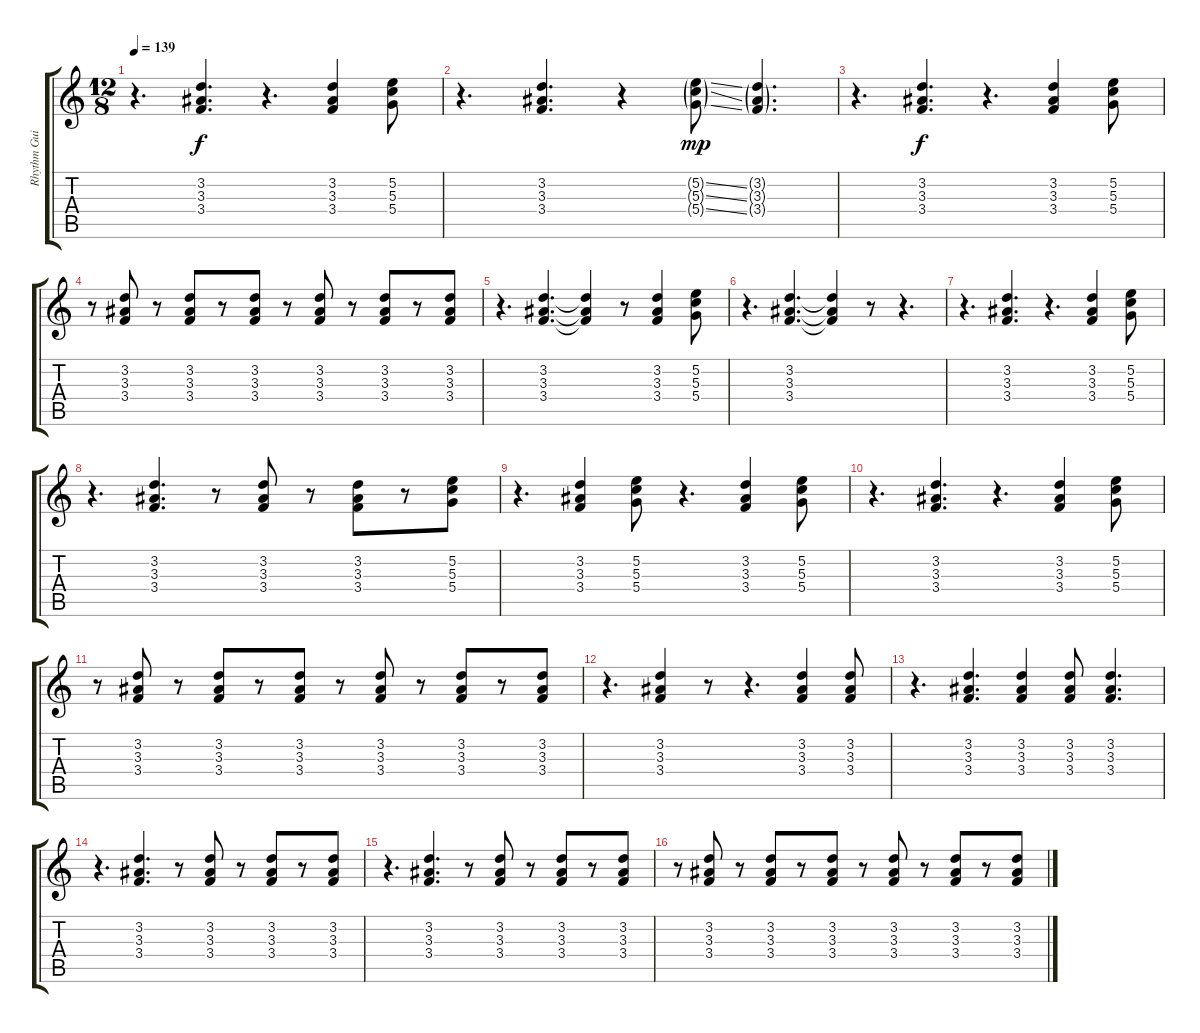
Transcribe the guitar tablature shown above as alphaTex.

\track ("Rhythm Guitar II (David Gilmour" "Rhythm Gui") {instrument electricguitarclean}
\staff {score tabs}
\tuning (E4 B3 G3 D3 A2 E2) {hide}
\ts (12 8)
\tempo 139
\clef g2
\ks c
r.4{d dy f volume 5} (3.2 3.3 3.4).4{d} r.4{d} (3.2 3.3 3.4).4 (5.2 5.3 5.4).8 |
r.4{d} (3.2 3.3 3.4).4{d} r.4 (5.2{ss g} 5.3{ss g} 5.4{ss g}).8{dy mp} (3.2{g} 3.3{g} 3.4{g}).4{d} |
r.4{d} (3.2 3.3 3.4).4{d dy f} r.4{d} (3.2 3.3 3.4).4 (5.2 5.3 5.4).8 |
r.8 (3.2 3.3 3.4).8 r.8 (3.2 3.3 3.4).8 r.8 (3.2 3.3 3.4).8 r.8 (3.2 3.3 3.4).8 r.8 (3.2 3.3 3.4).8 r.8 (3.2 3.3 3.4).8 |
r.4{d} (3.2 3.3 3.4).4{d} (3.2{t} 3.3{t} 3.4{t}).4 r.8 (3.2 3.3 3.4).4 (5.2 5.3 5.4).8 |
r.4{d} (3.2 3.3 3.4).4{d} (3.2{t} 3.3{t} 3.4{t}).4 r.8 r.4{d} |
r.4{d} (3.2 3.3 3.4).4{d} r.4{d} (3.2 3.3 3.4).4 (5.2 5.3 5.4).8 |
r.4{d} (3.2 3.3 3.4).4{d} r.8 (3.2 3.3 3.4).8 r.8 (3.2 3.3 3.4).8 r.8 (5.2 5.3 5.4).8 |
r.4{d} (3.2 3.3 3.4).4 (5.2 5.3 5.4).8 r.4{d} (3.2 3.3 3.4).4 (5.2 5.3 5.4).8 |
r.4{d} (3.2 3.3 3.4).4{d} r.4{d} (3.2 3.3 3.4).4 (5.2 5.3 5.4).8 |
r.8 (3.2 3.3 3.4).8 r.8 (3.2 3.3 3.4).8 r.8 (3.2 3.3 3.4).8 r.8 (3.2 3.3 3.4).8 r.8 (3.2 3.3 3.4).8 r.8 (3.2 3.3 3.4).8 |
r.4{d} (3.2 3.3 3.4).4 r.8 r.4{d} (3.2 3.3 3.4).4 (3.2 3.3 3.4).8 |
r.4{d} (3.2 3.3 3.4).4{d} (3.2 3.3 3.4).4 (3.2 3.3 3.4).8 (3.2 3.3 3.4).4{d} |
r.4{d} (3.2 3.3 3.4).4{d} r.8 (3.2 3.3 3.4).8 r.8 (3.2 3.3 3.4).8 r.8 (3.2 3.3 3.4).8 |
r.4{d} (3.2 3.3 3.4).4{d} r.8 (3.2 3.3 3.4).8 r.8 (3.2 3.3 3.4).8 r.8 (3.2 3.3 3.4).8 |
r.8 (3.2 3.3 3.4).8 r.8 (3.2 3.3 3.4).8 r.8 (3.2 3.3 3.4).8 r.8 (3.2 3.3 3.4).8 r.8 (3.2 3.3 3.4).8 r.8 (3.2 3.3 3.4).8
